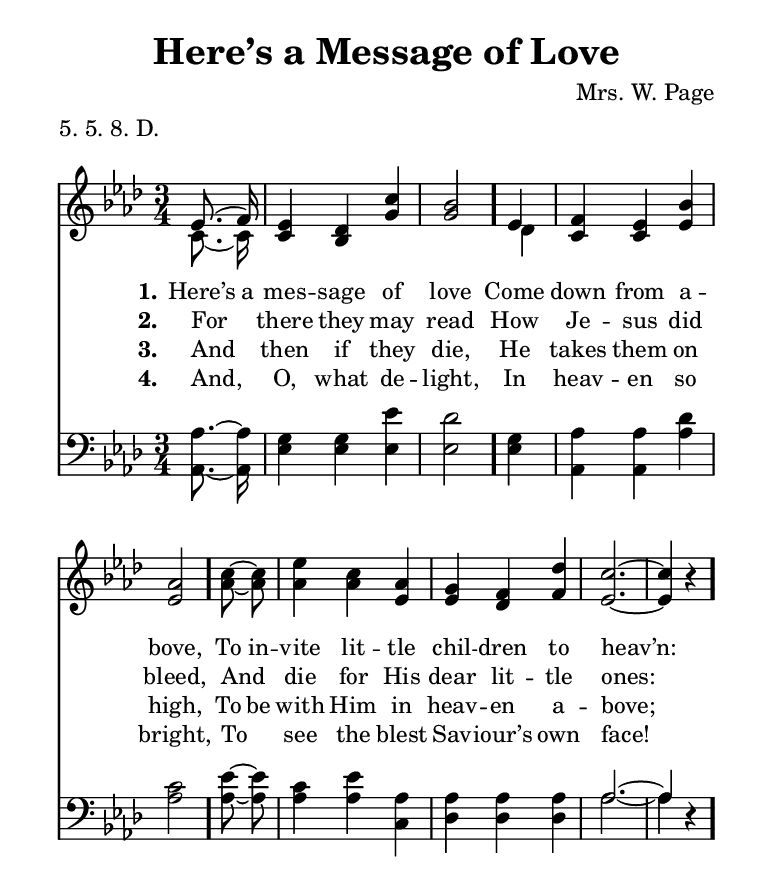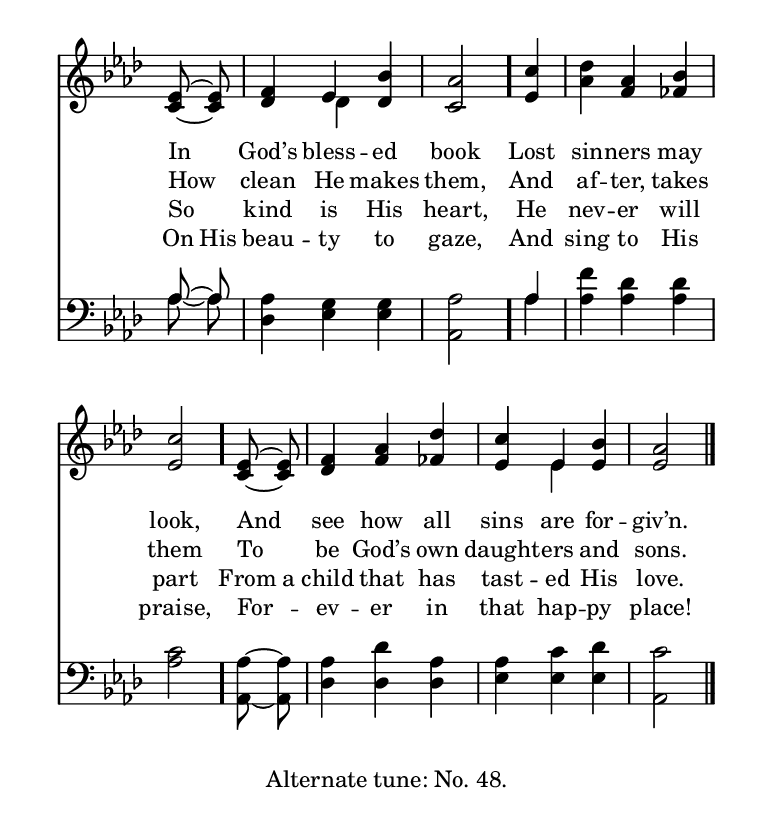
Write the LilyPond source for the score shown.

\include "common/global.ily"
\paper {
  \include "common/paper.ily"
  ragged-bottom = ##t
}

\header{
  %children
  hymnnumber = "301"
  title = "Here’s a Message of Love"
  tunename = "Waters"
  meter = "5. 5. 8. D."
  poet = ""
  composer = "Mrs. W. Page"
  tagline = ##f
}

global = {
  \include "common/overrides.ily"
  \override Staff.TimeSignature.style = #'numbered
  \time 3/4
  \override Score.MetronomeMark.transparent = ##t % hide all fermata changes too
  \tempo 4=90
  \key aes \major
  \partial 4
  \autoBeamOff
}

notesSoprano = {
\global
\relative c' {

  ees8.( f16) | ees4 des c' | bes2
  ees,4 | f ees bes' | aes2
  c8 ~ c8 | ees4 c aes | g f des' | c2. ~ | c4 r
  ees,8 ~ ees | f4 ees bes' | aes2 \eogbreak
  c4 | des aes bes | c2
  ees,8 ~ ees | f4 aes des | c ees, bes' | aes2

  \bar "|."

}
}

notesAlto = {
\global
\relative e' {

  c8. ~ c16 | c4 bes g' | g2
  des4 | c c ees | ees2
  aes8 ~ aes | aes4 aes ees | ees des f | ees2. ~ | ees4 r
  c8 ~ c | des4 des des | c2
  ees4 | aes f fes | ees2
  c8 ~ c | des4 f fes | ees4 ees ees | ees2

}
}

notesTenor = {
\global
\relative a {

  aes8. ~ aes16 |  g4 g ees' | des2
  g,4 | aes aes des | c2
  ees8 ~ ees | c4 ees aes, | aes aes aes | aes2. ~ | aes4 r
  aes8 ~ aes | aes4 g g | aes2
  aes4 | f' des des | c2
  aes8 ~ aes | aes4 des aes | aes c des | c2

}
}

notesBass = {
\global
\relative f, {

  aes8. ~ aes16 | ees'4 ees ees | ees2
  ees4 | aes, aes aes' | aes2
  aes8 ~ aes | aes4 aes c, | des des des | aes'2. ~ | aes4 r
  aes8 ~ aes | des,4 ees ees | aes,2
  aes'4 | aes aes aes | aes2
  aes,8 ~ aes | des4 des des | ees ees ees | aes,2

}
}

wordsA = \lyricmode {
\set stanza = "1."

{ \mon } Here’s a { \moff } mes -- sage of love \bar "."
Come down from a -- bove, \bar "."
{ \mon } To in -- { \moff } vite lit -- tle chil -- dren to heav’n: \bar "."
In God’s bless -- ed book \bar "."
Lost sin -- ners may look, \bar "."
And see how all sins are for -- giv’n. \bar "."

}

wordsB = \lyricmode {
\set stanza = "2."

For there they may read
How Je -- sus did bleed,
And die for His dear lit -- tle ones:
How clean He makes them,
And af -- ter, takes them
To be God’s own daught -- ers and sons.

}

wordsC = \lyricmode {
\set stanza = "3."

And then if they die,
He takes them on high,
{ \mon } To be { \moff } with Him in heav -- en a -- bove;
So kind is His heart,
He nev -- er will part
{ \mon } From a { \moff } child that has tast -- ed His love.

}

wordsD = \lyricmode {
\set stanza = "4."

And, O, what de -- light,
In heav -- en so bright,
To see the blest Sav -- iour’s own face!
{ \mon } On His { \moff } beau -- ty to gaze,
And sing to His praise,
For -- ev -- er in that hap -- py place!

}

\score {
  \context ChoirStaff <<
    \context Staff = upper <<
      \set Staff.autoBeaming = ##f
      \set ChoirStaff.systemStartDelimiter = #'SystemStartBar
      \set ChoirStaff.printPartCombineTexts = ##f
      \partcombine #'(2 . 9) \notesSoprano \notesAlto
      \context NullVoice = sopranos { \voiceOne << \notesSoprano >> }
      \context NullVoice = altos { \voiceTwo << \notesAlto >> }
      \context Lyrics = one   \lyricsto sopranos \wordsA
      \context Lyrics = two   \lyricsto sopranos \wordsB
      \context Lyrics = three \lyricsto sopranos \wordsC
      \context Lyrics = four  \lyricsto sopranos \wordsD
    >>
    \context Staff = men <<
      \set Staff.autoBeaming = ##f
      \clef bass
      \set ChoirStaff.printPartCombineTexts = ##f
      \partcombine #'(2 . 9) \notesTenor \notesBass
      \context NullVoice = tenors { \voiceOne << \notesTenor >> }
      \context NullVoice = basses { \voiceTwo << \notesBass >> }
    >>
  >>
  \layout {
    \include "common/layout.ily"
  }
  \midi{
    \include "common/midi.ily"
  }
}

\noPageBreak \markup { \vspace #2 \fill-line { \raise #2 \line { Alternate tune: No. 48. } } }

\version "2.19.49"  % necessary for upgrading to future LilyPond versions.

% vi:set et ts=2 sw=2 ai nocindent syntax=lilypond:
